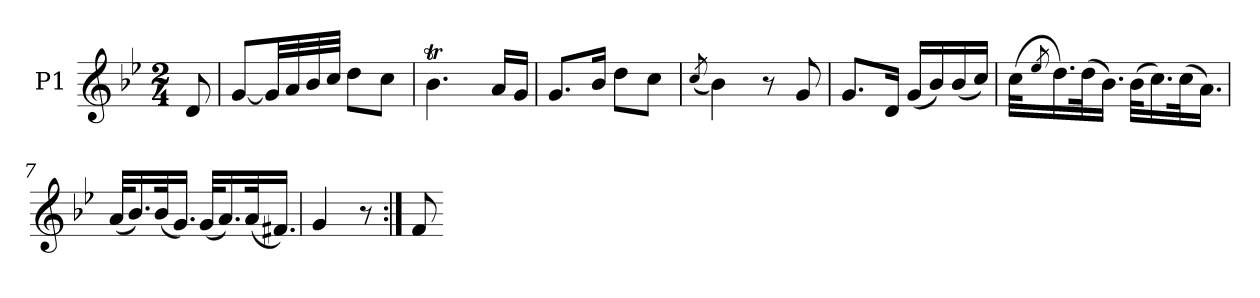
**kern
*part1
*staff1
*I"P1
*clefG2
*k[b-e-]
*g:
*M2/4
=
8d
=1
[8gL
32gLL]
32a
32b-
32ccJJJ
8ddL
8ccJ
=2
4.b-T
16aLL
16gJJ
=3
8.gL
16b-Jk
8ddL
8ccJ
=4
(8qcc/
4b-)
8r
8g
=5
8.gL
16dJk
(16gLL
16b-)
(16b-
16ccJJ)
=6
(32ccKLL
8qee-/
16.dd)
(32ddK
16.b-JJ)
(32b-KLL
16.cc)
(32ccK
16.aJJ)
=7
(32aKLL
16.b-)
(32b-K
16.gJJ)
(32gKLL
16.a)
(32aK
16.f#XJJ)
=
4g
8r
=8:|!
8f
=-
*-
